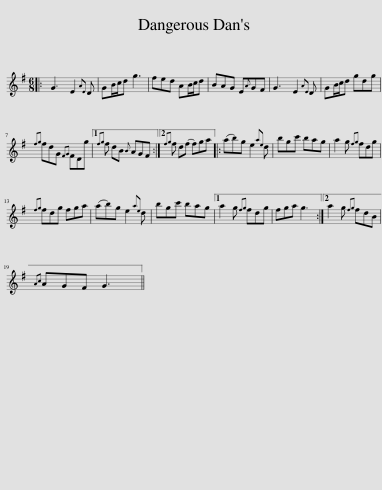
X:1
L:1/8
M:6/8
I:linebreak $
K:G
V:1 treble
V:1
|: G3 E2{AE} D | GB/c/d g3 | fed AB/c/d | BAG E{A}GF | G3 E2{AE} D | %5
 GB/c/d gdg |${fg} fdG{FG} FDg |1{fg} f dB{B} AGF :|2{fg} f d(f f)ga |: (ab)g e2{ae} d | %10
 bgc' bag | a2 g{fg} fdg |${fg} fdg fga | (ab)g e2{ae} d | bgc' bag |1 %15
 a2 g{fg} fdg | fga g3 :|2 a2 g{fg} fdB |${Ac} AGF G3 || %19
